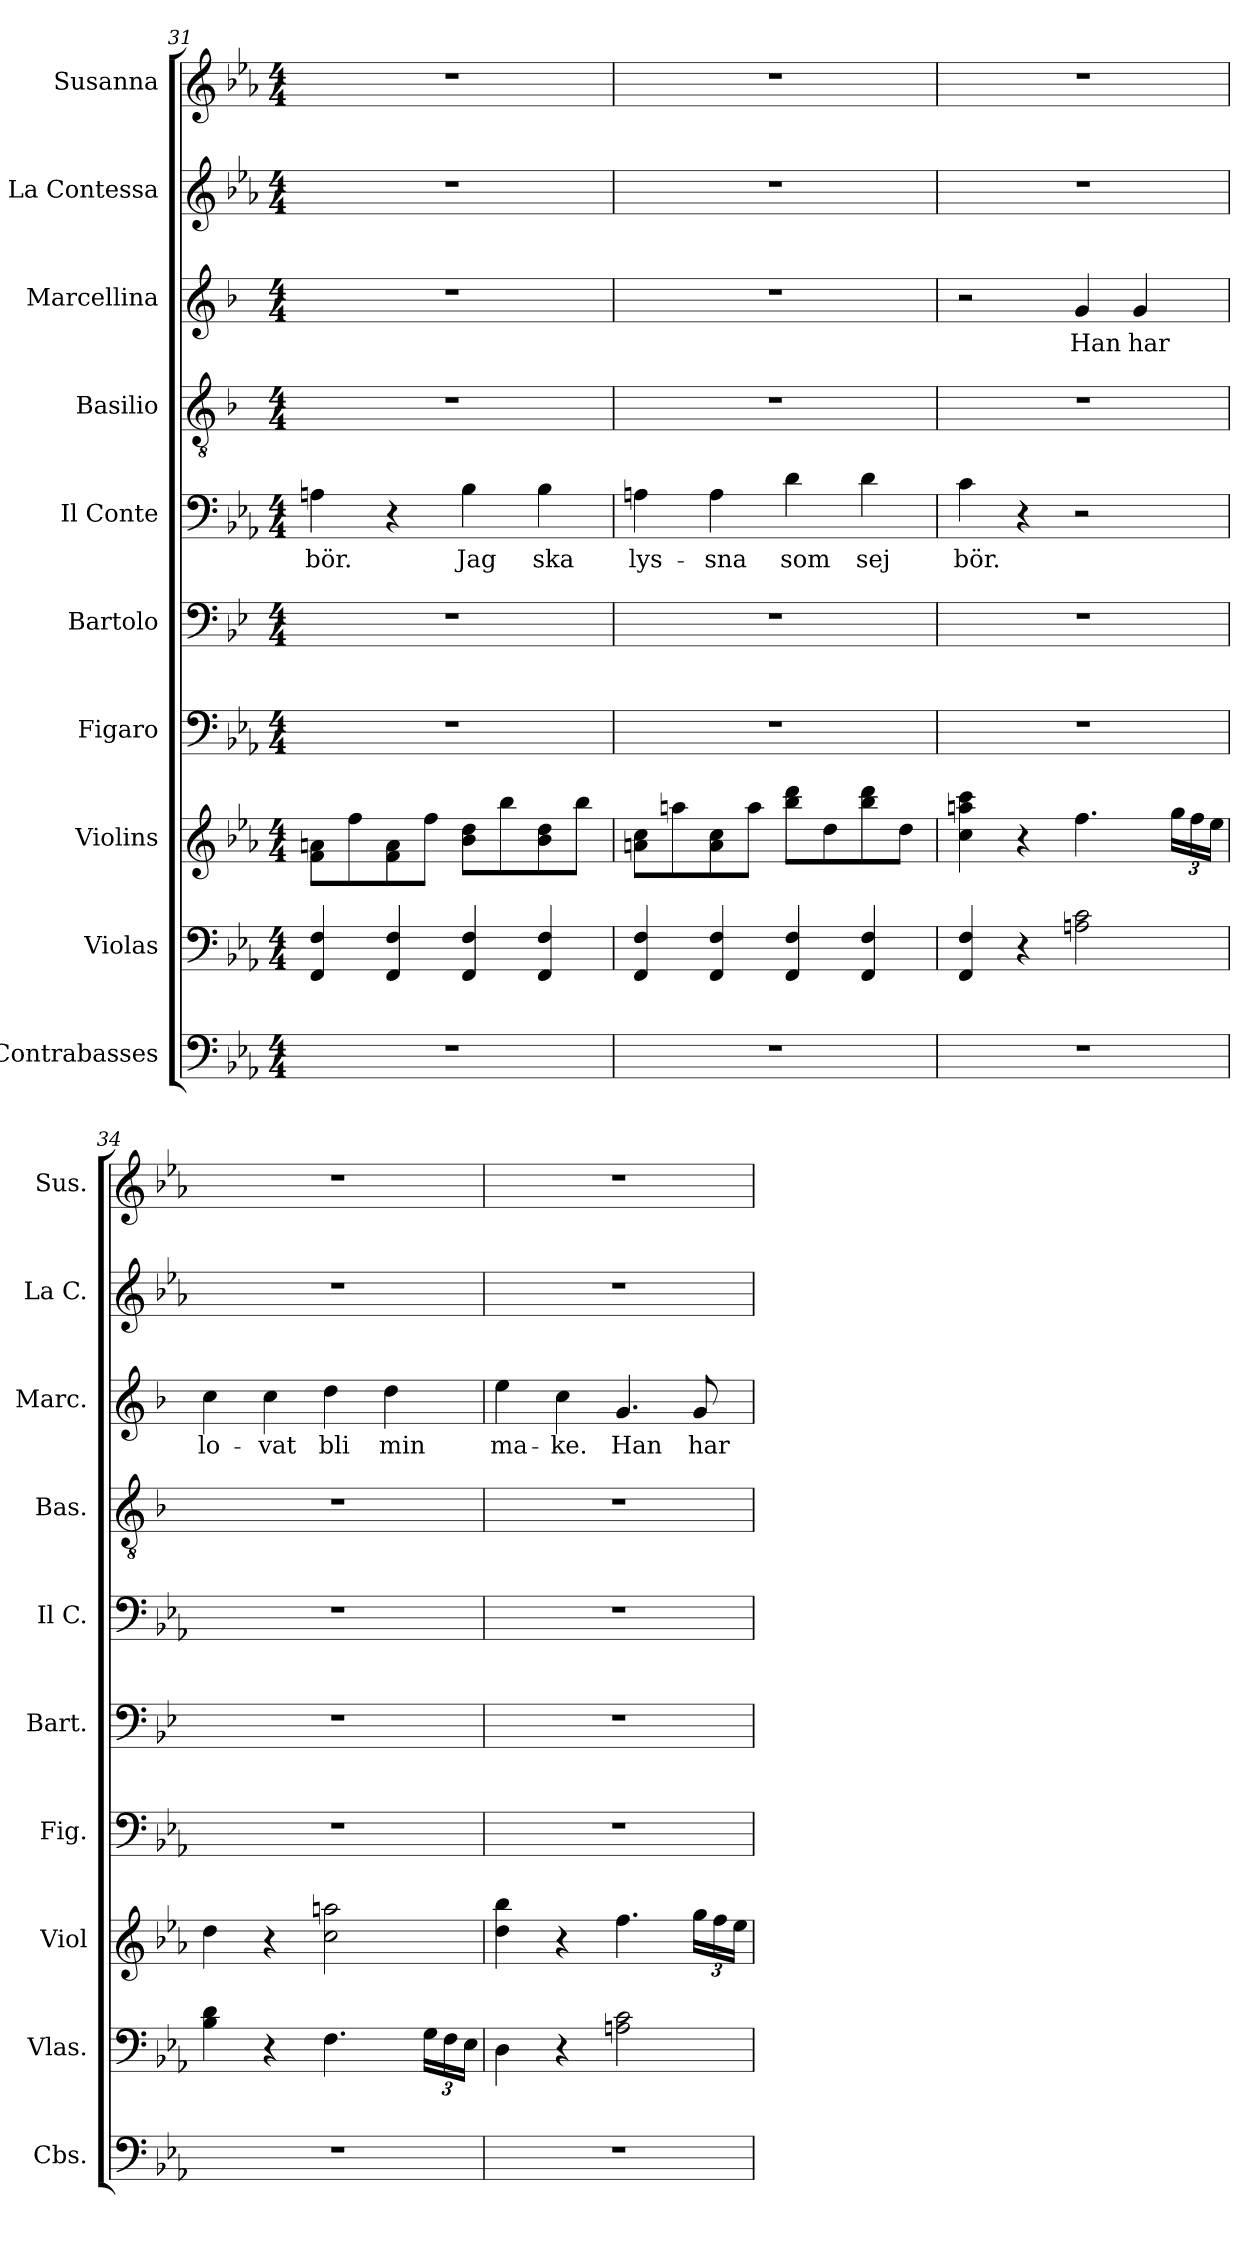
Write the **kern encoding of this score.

**kern	**kern	**kern	**kern	**kern	**kern	**text	**kern	**kern	**text	**kern	**kern
*part10	*part9	*part8	*part7	*part6	*part5	*part5	*part4	*part3	*part3	*part2	*part1
*staff10	*staff9	*staff8	*staff7	*staff6	*staff5	*staff5	*staff4	*staff3	*staff3	*staff2	*staff1
*I"Contrabasses	*I"Violas	*I"Violins	*I"Figaro	*I"Bartolo	*I"Il Conte	*	*I"Basilio	*I"Marcellina	*	*I"La Contessa	*I"Susanna
*I'Cbs.	*I'Vlas.	*I'Viol	*I'Fig.	*I'Bart.	*I'Il C.	*	*I'Bas.	*I'Marc.	*	*I'La C.	*I'Sus.
*clefF4	*clefF4	*clefG2	*clefF4	*clefF4	*clefF4	*	*clefGv2	*clefG2	*	*clefG2	*clefG2
*ITrd7c12	*	*	*	*ITrd4c7	*	*	*ITrd1c2	*ITrd1c2	*	*	*
*k[b-e-a-]	*k[b-e-a-]	*k[b-e-a-]	*k[b-e-a-]	*k[b-e-a-]	*k[b-e-a-]	*	*k[b-e-a-]	*k[b-e-a-]	*	*k[b-e-a-]	*k[b-e-a-]
*M4/4	*M4/4	*M4/4	*M4/4	*M4/4	*M4/4	*	*M4/4	*M4/4	*	*M4/4	*M4/4
=31	=31	=31	=31	=31	=31	=31	=31	=31	=31	=31	=31
!	!	!	!	!	!	!LO:LY:b	!	!	!	!	!
1r	4FF/ 4F/	8f\ 8an\L	1r	1r	4An\	bör.	1r	1r	.	1r	1r
.	.	8ff\	.	.	.	.	.	.	.	.	.
.	4FF/ 4F/	8f\ 8a\	.	.	4r	.	.	.	.	.	.
.	.	8ff\J	.	.	.	.	.	.	.	.	.
!	!	!	!	!	!	!LO:LY:b	!	!	!	!	!
.	4FF/ 4F/	8b-\ 8dd\L	.	.	4B-\	Jag	.	.	.	.	.
.	.	8bb-\	.	.	.	.	.	.	.	.	.
!	!	!	!	!	!	!LO:LY:b	!	!	!	!	!
.	4FF/ 4F/	8b-\ 8dd\	.	.	4B-\	ska	.	.	.	.	.
.	.	8bb-\J	.	.	.	.	.	.	.	.	.
=32	=32	=32	=32	=32	=32	=32	=32	=32	=32	=32	=32
!	!	!	!	!	!	!LO:LY:b	!	!	!	!	!
1r	4FF/ 4F/	8an\ 8cc\L	1r	1r	4An\	lys-	1r	1r	.	1r	1r
.	.	8aan\	.	.	.	.	.	.	.	.	.
!	!	!	!	!	!	!LO:LY:b	!	!	!	!	!
.	4FF/ 4F/	8a\ 8cc\	.	.	4A\	-sna	.	.	.	.	.
.	.	8aa\J	.	.	.	.	.	.	.	.	.
!	!	!	!	!	!	!LO:LY:b	!	!	!	!	!
.	4FF/ 4F/	8bb-\ 8ddd\L	.	.	4d\	som	.	.	.	.	.
.	.	8dd\	.	.	.	.	.	.	.	.	.
!	!	!	!	!	!	!LO:LY:b	!	!	!	!	!
.	4FF/ 4F/	8bb-\ 8ddd\	.	.	4d\	sej	.	.	.	.	.
.	.	8dd\J	.	.	.	.	.	.	.	.	.
=33	=33	=33	=33	=33	=33	=33	=33	=33	=33	=33	=33
!	!	!	!	!	!	!LO:LY:b	!	!	!	!	!
1r	4FF/ 4F/	4cc\ 4aan\ 4ccc\	1r	1r	4c\	bör.	1r	2r	.	1r	1r
.	4r	4r	.	.	4r	.	.	.	.	.	.
!	!	!	!	!	!	!	!	!	!LO:LY:b	!	!
.	2An\ 2c\	4.ff\	.	.	2r	.	.	4f/	Han	.	.
!	!	!	!	!	!	!	!	!	!LO:LY:b	!	!
.	.	.	.	.	.	.	.	4f/	har	.	.
*	*	*Xbrackettup	*	*	*	*	*	*	*	*	*
.	.	24gg\LL	.	.	.	.	.	.	.	.	.
.	.	24ff\	.	.	.	.	.	.	.	.	.
.	.	24ee-\JJ	.	.	.	.	.	.	.	.	.
!!LO:PB:g=z
=34	=34	=34	=34	=34	=34	=34	=34	=34	=34	=34	=34
!	!	!	!	!	!	!	!	!	!LO:LY:b	!	!
1r	4B-\ 4d\	4dd\	1r	1r	1r	.	1r	4b-\	lo-	1r	1r
!	!	!	!	!	!	!	!	!	!LO:LY:b	!	!
.	4r	4r	.	.	.	.	.	4b-\	-vat	.	.
!	!	!	!	!	!	!	!	!	!LO:LY:b	!	!
.	4.F\	2cc\ 2aan\	.	.	.	.	.	4cc\	bli	.	.
!	!	!	!	!	!	!	!	!	!LO:LY:b	!	!
.	.	.	.	.	.	.	.	4cc\	min	.	.
*	*Xbrackettup	*	*	*	*	*	*	*	*	*	*
.	24G\LL	.	.	.	.	.	.	.	.	.	.
.	24F\	.	.	.	.	.	.	.	.	.	.
.	24E-\JJ	.	.	.	.	.	.	.	.	.	.
=35	=35	=35	=35	=35	=35	=35	=35	=35	=35	=35	=35
!	!	!	!	!	!	!	!	!	!LO:LY:b	!	!
1r	4D\	4dd\ 4bb-\	1r	1r	1r	.	1r	4dd\	ma-	1r	1r
!	!	!	!	!	!	!	!	!	!LO:LY:b	!	!
.	4r	4r	.	.	.	.	.	4b-\	-ke.	.	.
!	!	!	!	!	!	!	!	!	!LO:LY:b	!	!
.	2An\ 2c\	4.ff\	.	.	.	.	.	4.f/	Han	.	.
!	!	!	!	!	!	!	!	!	!LO:LY:b	!	!
.	.	24gg\LL	.	.	.	.	.	8f/	har	.	.
.	.	24ff\	.	.	.	.	.	.	.	.	.
.	.	24ee-\JJ	.	.	.	.	.	.	.	.	.
=	=	=	=	=	=	=	=	=	=	=	=
*-	*-	*-	*-	*-	*-	*-	*-	*-	*-	*-	*-
